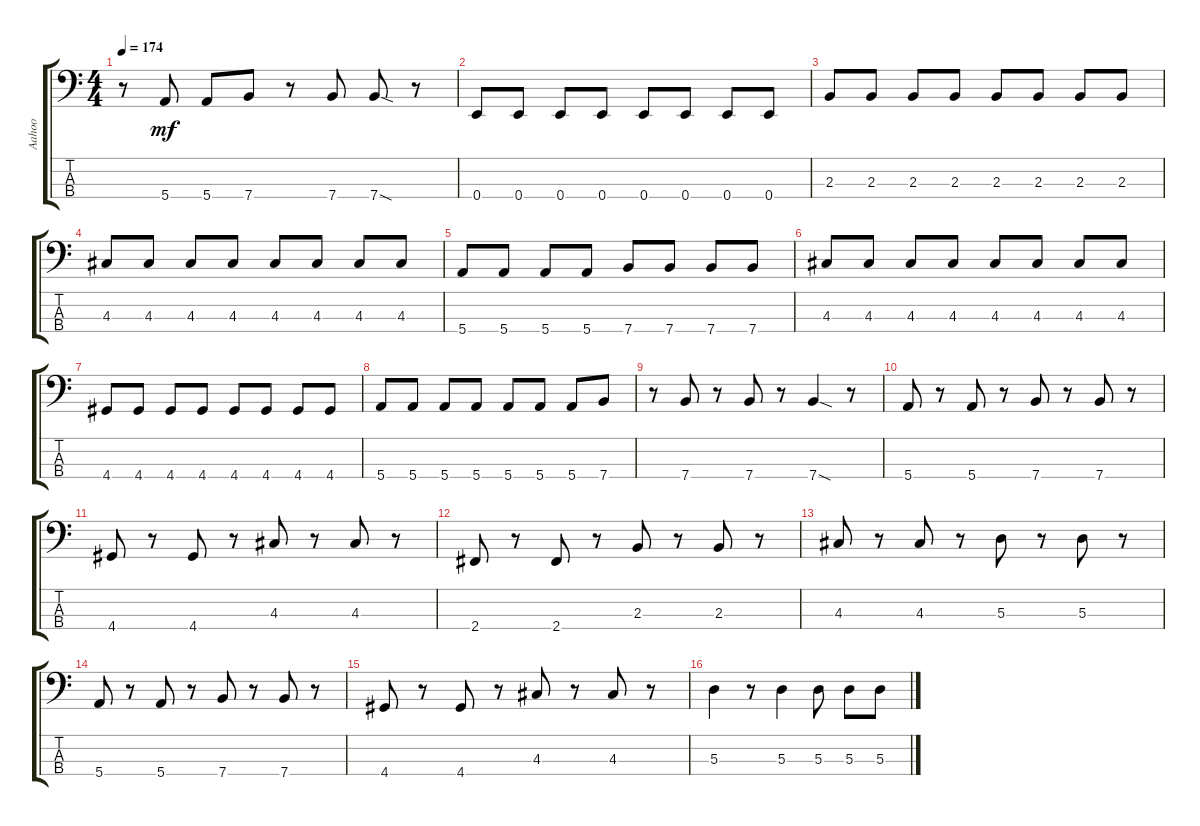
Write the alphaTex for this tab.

\track ("Aahoo" "Aahoo") {instrument electricbassfinger}
\staff {score tabs}
\tuning (G2 D2 A1 E1) {hide}
\ts (4 4)
\tempo 174
\clef f4
\ks c
r.8{dy f} 5.4.8{dy mf} 5.4.8 7.4.8 r.8 7.4.8 7.4{sod}.8 r.8 |
0.4.8 0.4.8 0.4.8 0.4.8 0.4.8 0.4.8 0.4.8 0.4.8 |
2.3.8 2.3.8 2.3.8 2.3.8 2.3.8 2.3.8 2.3.8 2.3.8 |
4.3.8 4.3.8 4.3.8 4.3.8 4.3.8 4.3.8 4.3.8 4.3.8 |
5.4.8 5.4.8 5.4.8 5.4.8 7.4.8 7.4.8 7.4.8 7.4.8 |
4.3.8 4.3.8 4.3.8 4.3.8 4.3.8 4.3.8 4.3.8 4.3.8 |
4.4.8 4.4.8 4.4.8 4.4.8 4.4.8 4.4.8 4.4.8 4.4.8 |
5.4.8 5.4.8 5.4.8 5.4.8 5.4.8 5.4.8 5.4.8 7.4.8 |
r.8 7.4.8 r.8 7.4.8 r.8 7.4{sod}.4 r.8 |
5.4.8 r.8 5.4.8 r.8 7.4.8 r.8 7.4.8 r.8 |
4.4.8 r.8 4.4.8 r.8 4.3.8 r.8 4.3.8 r.8 |
2.4.8 r.8 2.4.8 r.8 2.3.8 r.8 2.3.8 r.8 |
4.3.8 r.8 4.3.8 r.8 5.3.8 r.8 5.3.8 r.8 |
5.4.8 r.8 5.4.8 r.8 7.4.8 r.8 7.4.8 r.8 |
4.4.8 r.8 4.4.8 r.8 4.3.8 r.8 4.3.8 r.8 |
5.3.4 r.8 5.3.4 5.3.8 5.3.8 5.3.8
